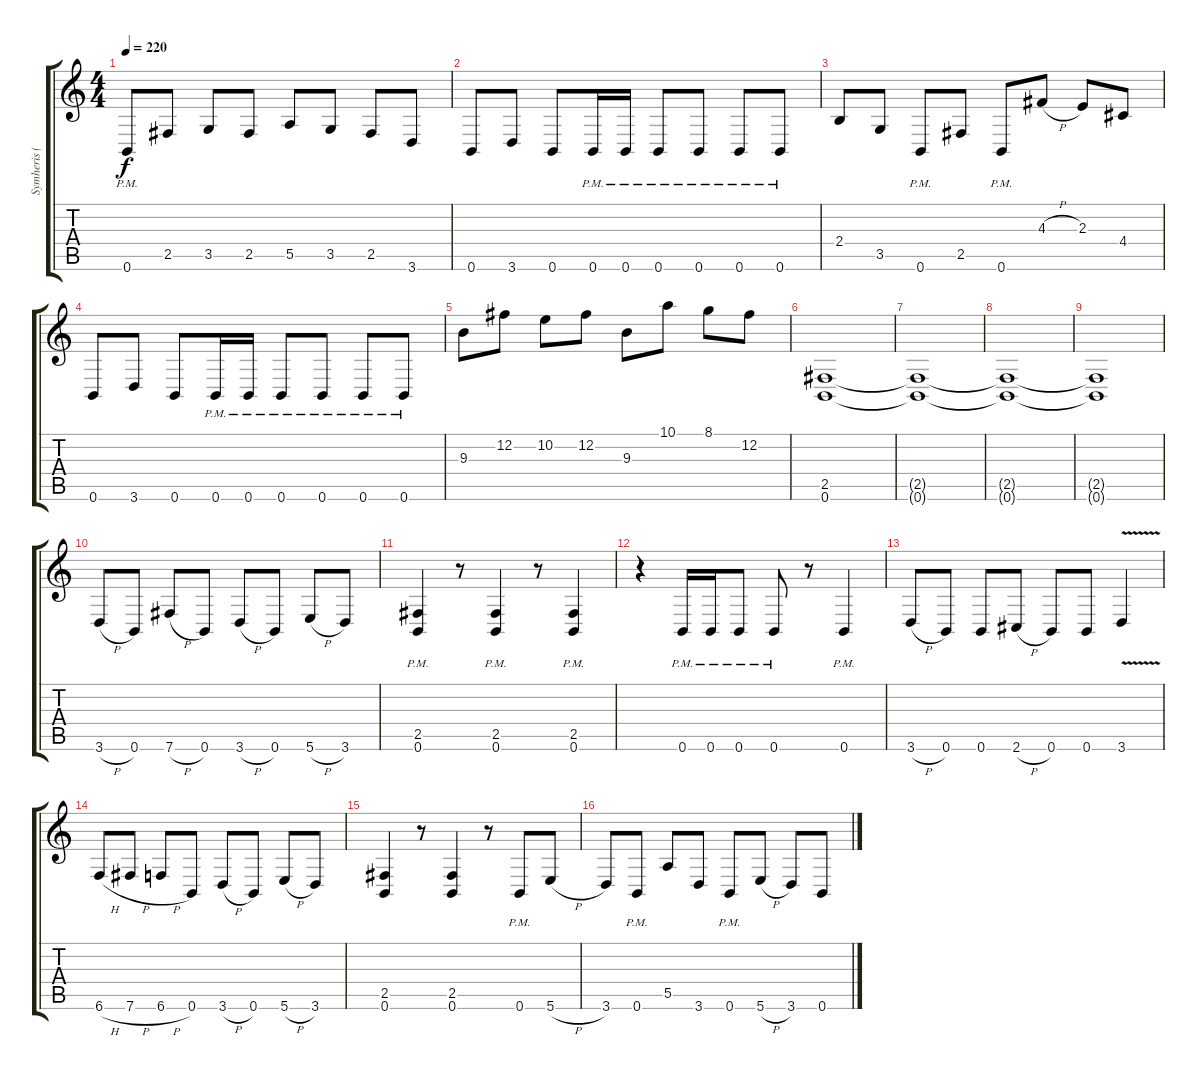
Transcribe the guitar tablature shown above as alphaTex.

\track ("Symheris (Lead)" "Symheris (") {instrument distortionguitar}
\staff {score tabs}
\tuning (B3 Gb3 D3 A2 E2 B1) {hide}
\ts (4 4)
\tempo 220
\clef g2
\ks c
0.6{pm}.8{dy f} 2.5.8 3.5.8 2.5.8 5.5.8 3.5.8 2.5.8 3.6.8 |
0.6.8 3.6.8 0.6.8 0.6{pm}.16 0.6{pm}.16 0.6{pm}.8 0.6{pm}.8 0.6{pm}.8 0.6{pm}.8 |
2.4.8 3.5.8 0.6{pm}.8 2.5.8 0.6{pm}.8 4.3{h}.8 2.3.8 4.4.8 |
0.6.8 3.6.8 0.6.8 0.6{pm}.16 0.6{pm}.16 0.6{pm}.8 0.6{pm}.8 0.6{pm}.8 0.6{pm}.8 |
9.3.8 12.2.8 10.2.8 12.2.8 9.3.8 10.1.8 8.1.8 12.2.8 |
(2.5 0.6).1 |
(2.5{t} 0.6{t}).1 |
(2.5{t} 0.6{t}).1 |
(2.5{t} 0.6{t}).1 |
3.6{h}.8 0.6.8 7.6{h}.8 0.6.8 3.6{h}.8 0.6.8 5.6{h}.8 3.6.8 |
(2.5{pm} 0.6{pm}).4 r.8 (2.5{pm} 0.6{pm}).4 r.8 (2.5{pm} 0.6{pm}).4 |
r.4 0.6{pm}.16 0.6{pm}.16 0.6{pm}.8 0.6{pm}.8 r.8 0.6{pm}.4 |
3.6{h}.8 0.6.8 0.6.8 2.6{h}.8 0.6.8 0.6.8 3.6{v}.4 |
6.6{h}.8 7.6{h}.8 6.6{h}.8 0.6.8 3.6{h}.8 0.6.8 5.6{h}.8 3.6.8 |
(2.5 0.6).4 r.8 (2.5 0.6).4 r.8 0.6{pm}.8 5.6{h}.8 |
3.6.8 0.6{pm}.8 5.5.8 3.6.8 0.6{pm}.8 5.6{h}.8 3.6.8 0.6.8
